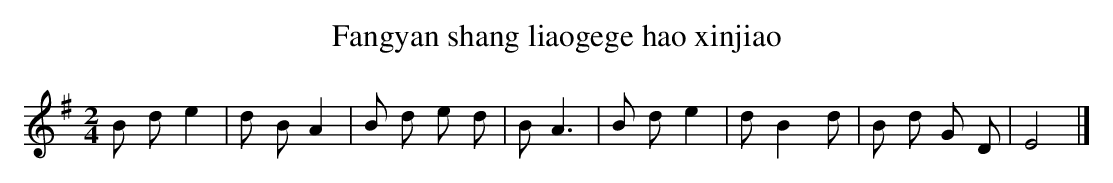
X:1
T: Fangyan shang liaogege hao xinjiao
L: 1/8
M: 2/4
K: G
B de2 [I:setbarnb 1]|
d BA2 |
B d e d |
BA3 |
B de2 |
dB2d |
B d G D |
E4 |]
